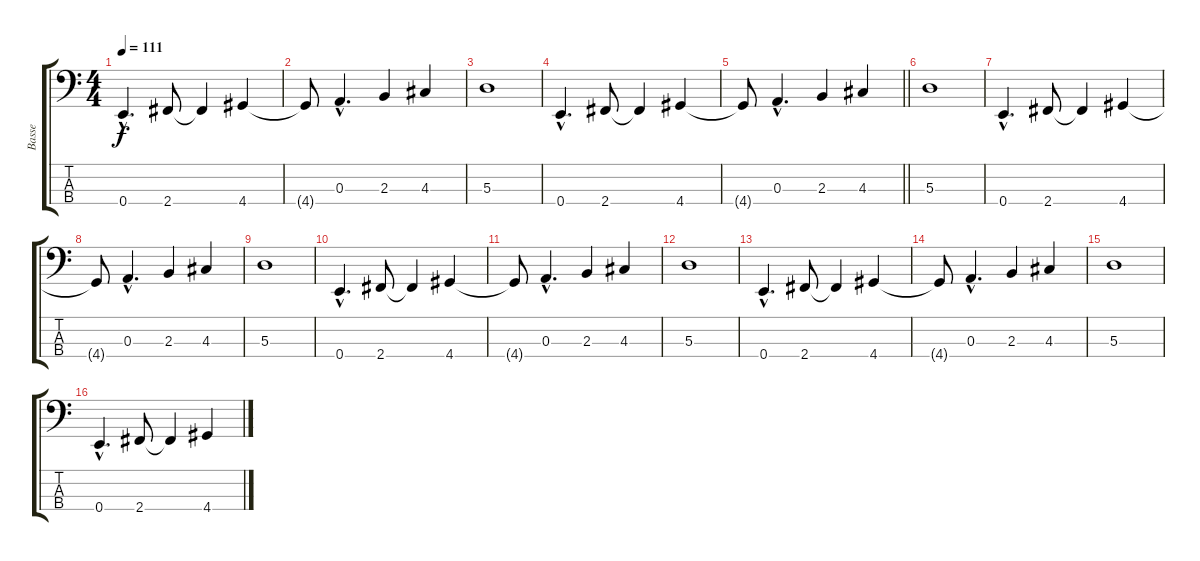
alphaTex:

\track ("Basse" "Basse") {instrument electricbassfinger}
\staff {score tabs}
\tuning (G2 D2 A1 E1) {hide}
\ts (4 4)
\tempo 111
\clef f4
\ks c
0.4{hac}.4{d dy f} 2.4.8 2.4{t}.4 4.4.4 |
4.4{t}.8 0.3{hac}.4{d} 2.3.4 4.3.4 |
5.3.1 |
0.4{hac}.4{d} 2.4.8 2.4{t}.4 4.4.4 |
\barLineRight lightlight
4.4{t}.8 0.3{hac}.4{d} 2.3.4 4.3.4 |
5.3.1 |
0.4{hac}.4{d} 2.4.8 2.4{t}.4 4.4.4 |
4.4{t}.8 0.3{hac}.4{d} 2.3.4 4.3.4 |
5.3.1 |
0.4{hac}.4{d} 2.4.8 2.4{t}.4 4.4.4 |
4.4{t}.8 0.3{hac}.4{d} 2.3.4 4.3.4 |
5.3.1 |
0.4{hac}.4{d} 2.4.8 2.4{t}.4 4.4.4 |
4.4{t}.8 0.3{hac}.4{d} 2.3.4 4.3.4 |
5.3.1 |
0.4{hac}.4{d} 2.4.8 2.4{t}.4 4.4.4
